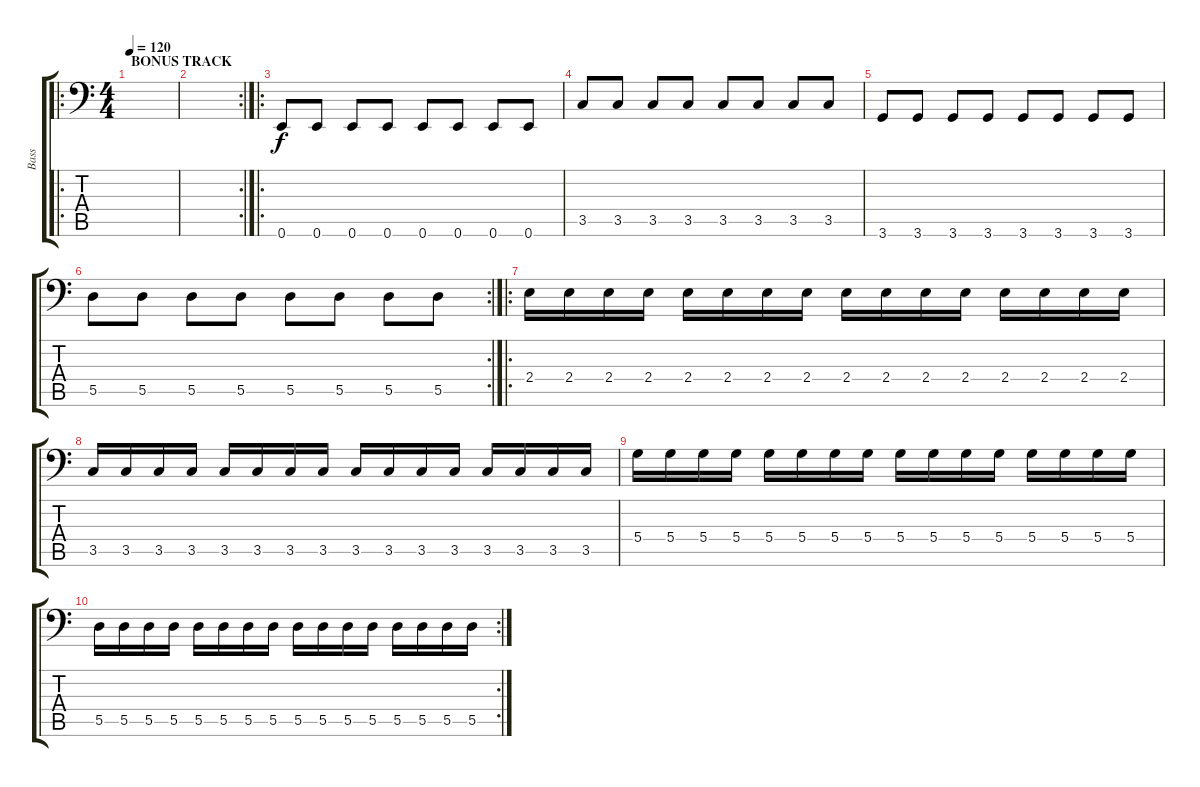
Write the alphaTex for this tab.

\track ("Bass" "Bass") {instrument electricbassfinger}
\staff {score tabs}
\tuning (E3 B2 G2 D2 A1 E1) {hide}
\ro
\ts (4 4)
\section ("" "BONUS TRACK ")
\tempo 120
\clef f4
\ks c
|
\rc 2
|
\ro
0.6.8{dy f} 0.6.8 0.6.8 0.6.8 0.6.8 0.6.8 0.6.8 0.6.8 |
3.5.8 3.5.8 3.5.8 3.5.8 3.5.8 3.5.8 3.5.8 3.5.8 |
3.6.8 3.6.8 3.6.8 3.6.8 3.6.8 3.6.8 3.6.8 3.6.8 |
\rc 2
5.5.8 5.5.8 5.5.8 5.5.8 5.5.8 5.5.8 5.5.8 5.5.8 |
\ro
2.4.16 2.4.16 2.4.16 2.4.16 2.4.16 2.4.16 2.4.16 2.4.16 2.4.16 2.4.16 2.4.16 2.4.16 2.4.16 2.4.16 2.4.16 2.4.16 |
3.5.16 3.5.16 3.5.16 3.5.16 3.5.16 3.5.16 3.5.16 3.5.16 3.5.16 3.5.16 3.5.16 3.5.16 3.5.16 3.5.16 3.5.16 3.5.16 |
5.4.16 5.4.16 5.4.16 5.4.16 5.4.16 5.4.16 5.4.16 5.4.16 5.4.16 5.4.16 5.4.16 5.4.16 5.4.16 5.4.16 5.4.16 5.4.16 |
\rc 2
5.5.16 5.5.16 5.5.16 5.5.16 5.5.16 5.5.16 5.5.16 5.5.16 5.5.16 5.5.16 5.5.16 5.5.16 5.5.16 5.5.16 5.5.16 5.5.16
